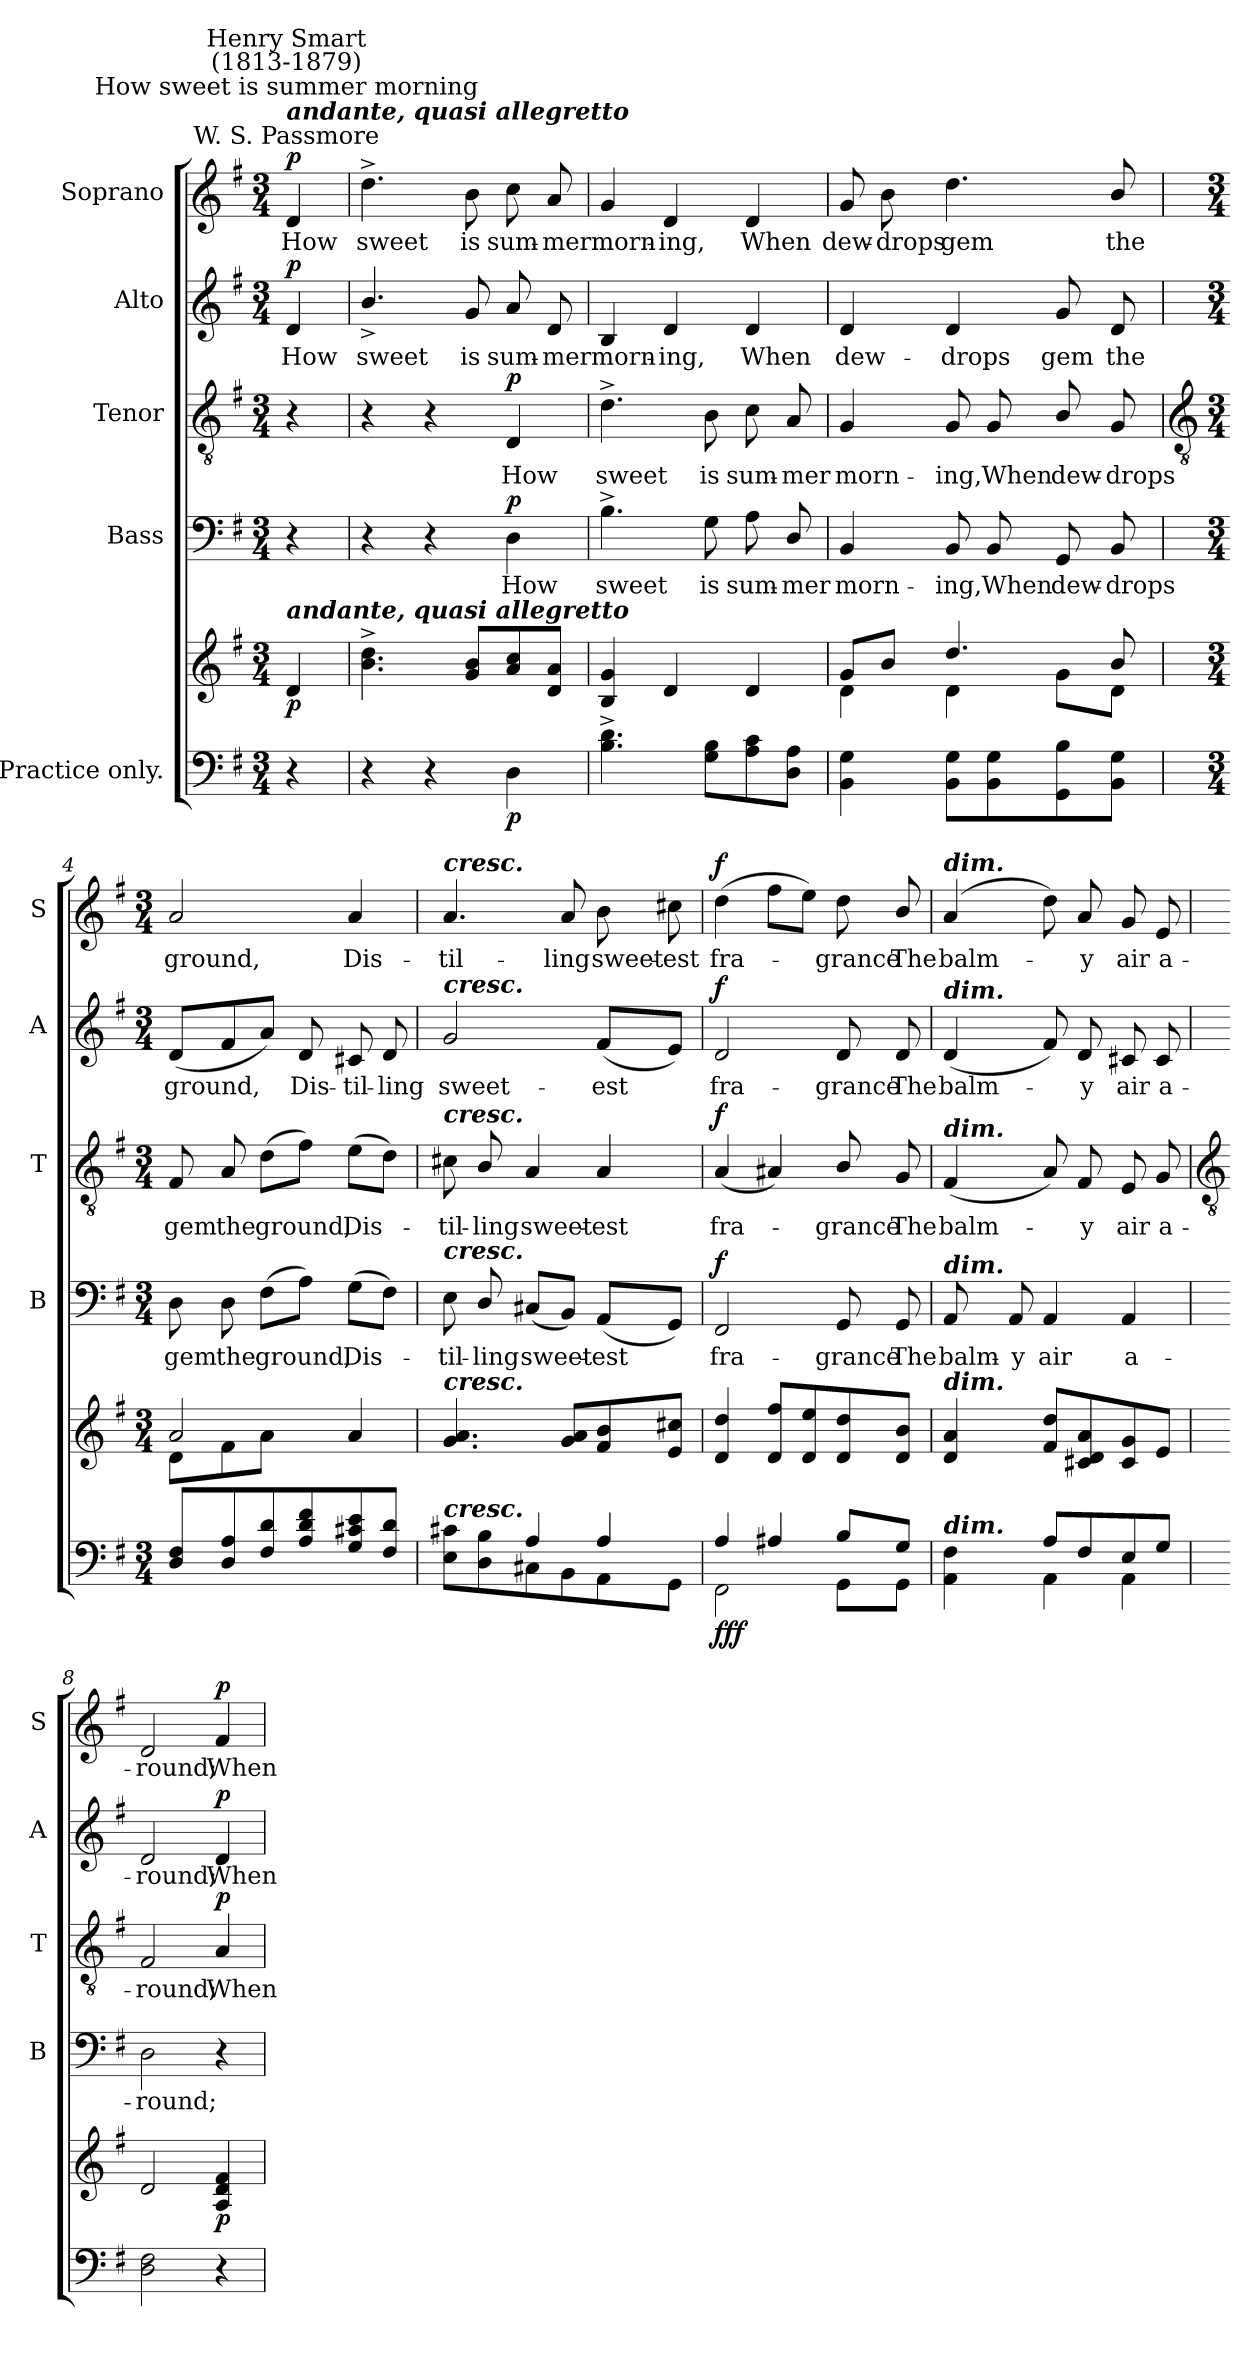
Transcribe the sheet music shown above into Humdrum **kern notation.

**kern	**kern	**dynam	**kern	**text	**dynam	**kern	**text	**dynam	**kern	**text	**dynam	**kern	**text	**dynam
*part5	*part5	*part5	*part4	*part4	*part4	*part3	*part3	*part3	*part2	*part2	*part2	*part1	*part1	*part1
*staff6	*staff5	*staff5/6	*staff4	*staff4	*staff4	*staff3	*staff3	*staff3	*staff2	*staff2	*staff2	*staff1	*staff1	*staff1
*I"Practice only.	*	*	*I"Bass	*	*	*I"Tenor	*	*	*I"Alto	*	*	*I"Soprano	*	*
*	*	*	*I'B	*	*	*I'T	*	*	*I'A	*	*	*I'S	*	*
*clefF4	*clefG2	*	*clefF4	*	*	*clefGv2	*	*	*clefG2	*	*	*clefG2	*	*
*k[f#]	*k[f#]	*	*k[f#]	*	*	*k[f#]	*	*	*k[f#]	*	*	*k[f#]	*	*
*G:	*G:	*	*G:	*	*	*G:	*	*	*G:	*	*	*G:	*	*
*M3/4	*M3/4	*	*M3/4	*	*	*M3/4	*	*	*M3/4	*	*	*M3/4	*	*
*MM64	*MM64	*	*MM64	*	*	*MM64	*	*	*MM64	*	*	*MM64	*	*
=	=	=	=	=	=	=	=	=	=	=	=	=	=	=
*	*^	*	*	*	*	*	*	*	*	*	*	*	*	*
!	!	!	!	!	!	!	!	!	!	!	!	!	!LO:TX:a:cj:t=W. S. Passmore	!	!
!	!	!	!	!	!	!	!	!	!	!	!	!	!LO:TX:a:Bi:t=andante, quasi allegretto	!	!
!	!	!	!	!	!	!	!	!	!	!	!	!	!LO:TX:a:cj:t=How sweet is summer morning	!	!
!	!	!	!	!	!	!	!	!	!	!	!	!	!LO:TX:a:cj:t=Henry Smart\n(1813-1879)	!	!
!	!LO:TX:a:Bi:t=andante, quasi allegretto	!	!	!	!	!	!	!	!	!	!	!	!	!	!
!	!	!	!LO:DY:b	!	!	!	!	!	!	!	!LO:LY:b	!LO:DY:b	!	!LO:LY:b	!LO:DY:b
4r	4d/	4ryy	p	4r	.	.	4r	.	.	4d	How	p	4d	How	p
=1	=1	=1	=1	=1	=1	=1	=1	=1	=1	=1	=1	=1	=1	=1	=1
!	!	!	!	!	!	!	!	!	!	!	!LO:LY:b	!	!	!LO:LY:b	!
4r	4.b\^ 4.dd\^	2.ryy	.	4r	.	.	4r	.	.	4.b^/	sweet	.	4.dd^	sweet	.
4r	.	.	.	4r	.	.	4r	.	.	.	.	.	.	.	.
!	!	!	!	!	!	!	!	!	!	!	!LO:LY:b	!	!	!LO:LY:b	!
.	8g/ 8b/L	.	.	.	.	.	.	.	.	8g	is	.	8b	is	.
!	!	!	!LO:DY:b=2	!	!LO:LY:b	!LO:DY:b	!	!LO:LY:b	!LO:DY:b	!	!LO:LY:b	!	!	!LO:LY:b	!
4D	8a/ 8cc/	.	p	4D	How	p	4D	How	p	8a	sum-	.	8cc	sum-	.
!	!	!	!	!	!	!	!	!	!	!	!LO:LY:b	!	!	!LO:LY:b	!
.	8d/ 8a/J	.	.	.	.	.	.	.	.	8d	-mer	.	8a	-mer	.
=2	=2	=2	=2	=2	=2	=2	=2	=2	=2	=2	=2	=2	=2	=2	=2
!	!	!	!	!	!LO:LY:b	!	!	!LO:LY:b	!	!	!LO:LY:b	!	!	!LO:LY:b	!
4.B^ 4.d^	4B/ 4g/	2.ryy	.	4.B^	sweet	.	4.d^	sweet	.	4B	morn-	.	4g	morn-	.
!	!	!	!	!	!	!	!	!	!	!	!LO:LY:b	!	!	!LO:LY:b	!
.	4d/	.	.	.	.	.	.	.	.	4d	-ing,	.	4d	-ing,	.
!	!	!	!	!	!LO:LY:b	!	!	!LO:LY:b	!	!	!	!	!	!	!
8G 8BL	.	.	.	8G	is	.	8B	is	.	.	.	.	.	.	.
!	!	!	!	!	!LO:LY:b	!	!	!LO:LY:b	!	!	!LO:LY:b	!	!	!LO:LY:b	!
8A 8c	4d/	.	.	8A	sum-	.	8c	sum-	.	4d	When	.	4d	When	.
!	!	!	!	!	!LO:LY:b	!	!	!LO:LY:b	!	!	!	!	!	!	!
8D 8AJ	.	.	.	8D/	-mer	.	8A	-mer	.	.	.	.	.	.	.
=3	=3	=3	=3	=3	=3	=3	=3	=3	=3	=3	=3	=3	=3	=3	=3
!	!	!	!	!	!LO:LY:b	!	!	!LO:LY:b	!	!	!LO:LY:b	!	!	!LO:LY:b	!
4BB 4G	8g/L	4d\	.	4BB	morn-	.	4G	morn-	.	4d	dew-	.	8g	dew-	.
!	!	!	!	!	!	!	!	!	!	!	!	!	!	!LO:LY:b	!
.	8b/J	.	.	.	.	.	.	.	.	.	.	.	8b	-drops	.
!	!	!	!	!	!LO:LY:b	!	!	!LO:LY:b	!	!	!LO:LY:b	!	!	!LO:LY:b	!
8BB 8GL	4.dd/	4d\	.	8BB	-ing,	.	8G	-ing,	.	4d	-drops	.	4.dd	gem	.
!	!	!	!	!	!LO:LY:b	!	!	!LO:LY:b	!	!	!	!	!	!	!
8BB 8G	.	.	.	8BB	When	.	8G	When	.	.	.	.	.	.	.
!	!	!	!	!	!LO:LY:b	!	!	!LO:LY:b	!	!	!LO:LY:b	!	!	!	!
8GG 8B	.	8g\L	.	8GG	dew-	.	8B/	dew-	.	8g	gem	.	.	.	.
!	!	!	!	!	!LO:LY:b	!	!	!LO:LY:b	!	!	!LO:LY:b	!	!	!LO:LY:b	!
8BB 8GJ	8b/	8d\J	.	8BB	-drops	.	8G	-drops	.	8d	the	.	8b/	the	.
!!LO:LB:g=z
=4	=4	=4	=4	=4	=4	=4	=4	=4	=4	=4	=4	=4	=4	=4	=4
*	*	*	*	*	*	*	*clefGv2	*	*	*	*	*	*	*	*
*M3/4	*M3/4	*	*	*M3/4	*	*	*M3/4	*	*	*M3/4	*	*	*M3/4	*	*
*^	*	*	*	*	*	*	*	*	*	*	*	*	*	*	*
!	!LO:N:vis=1	!	!	!	!	!LO:LY:b	!	!	!LO:LY:b	!	!	!LO:LY:b	!	!	!LO:LY:b	!
8D/ 8F#/L	2.ryy	2a/	8d\L	.	8D	gem	.	8F#	gem	.	(<8dL	ground,	.	2a	ground,	.
!	!	!	!	!	!	!LO:LY:b	!	!	!LO:LY:b	!	!	!	!	!	!	!
8D/ 8A/	.	.	8f#\	.	8D	the	.	8A	the	.	8f#	.	.	.	.	.
!	!	!	!	!	!	!LO:LY:b	!	!	!LO:LY:b	!	!	!	!	!	!	!
8F#/ 8d/	.	.	8a\J	.	(>8F#L	ground,	.	(>8dL	ground,	.	8aJ)	.	.	.	.	.
!	!	!	!	!	!	!	!	!	!	!	!	!LO:LY:b	!	!	!	!
8A/ 8d/ 8f#/	.	.	4.ryy	.	8AJ)	.	.	8f#J)	.	.	8d	Dis-	.	.	.	.
!	!	!	!	!	!	!LO:LY:b	!	!	!LO:LY:b	!	!	!LO:LY:b	!	!	!LO:LY:b	!
8G/ 8c#X/ 8e/	.	4a/	.	.	(>8GL	Dis-	.	(>8eL	Dis-	.	8c#X	-til-	.	4a	Dis-	.
!	!	!	!	!	!	!	!	!	!	!	!	!LO:LY:b	!	!	!	!
8F#/ 8d/J	.	.	.	.	8F#J)	.	.	8dJ)	.	.	8d	-ling	.	.	.	.
=5	=5	=5	=5	=5	=5	=5	=5	=5	=5	=5	=5	=5	=5	=5	=5	=5
!	!	!	!	!	!	!	!	!	!	!	!	!	!	!LO:TX:a:Bi:t=cresc.	!	!
!	!	!	!	!	!	!	!	!	!	!	!LO:TX:a:Bi:t=cresc.	!	!	!	!	!
!	!	!	!	!	!	!	!	!LO:TX:a:Bi:t=cresc.	!	!	!	!	!	!	!	!
!	!	!	!	!	!LO:TX:a:Bi:t=cresc.	!	!	!	!	!	!	!	!	!	!	!
!	!	!LO:TX:a:Bi:t=cresc.	!	!	!	!	!	!	!	!	!	!	!	!	!	!
!LO:TX:a:Bi:t=cresc.	!	!	!	!	!	!	!	!	!	!	!	!	!	!	!	!
!	!	!	!	!	!	!LO:LY:b	!	!	!LO:LY:b	!	!	!LO:LY:b	!	!	!LO:LY:b	!
4ryy	8E\ 8c#X\L	4.g/ 4.a/	2ryy	.	8E	til-	.	8c#X	til-	.	2g	sweet-	.	4.a	-til-	.
!	!	!	!	!	!	!LO:LY:b	!	!	!LO:LY:b	!	!	!	!	!	!	!
.	8D\ 8B\	.	.	.	8D/	-ling	.	8B/	-ling	.	.	.	.	.	.	.
!	!	!	!	!	!	!LO:LY:b	!	!	!LO:LY:b	!	!	!	!	!	!	!
4A/	8C#X\	.	.	.	(<8C#XL	sweet-	.	4A	sweet-	.	.	.	.	.	.	.
!	!	!	!	!	!	!	!	!	!	!	!	!	!	!	!LO:LY:b	!
.	8BB\	8g/ 8a/L	.	.	8BBJ)	.	.	.	.	.	.	.	.	8a	-ling	.
!	!	!	!	!	!	!LO:LY:b	!	!	!LO:LY:b	!	!	!LO:LY:b	!	!	!LO:LY:b	!
4A/	8AA\	8f#/ 8b/	8ryy	.	(<8AAL	est	.	4A	-est	.	(<8f#L	-est	.	8b	sweet-	.
!	!	!	!	!	!	!	!	!	!	!	!	!	!	!	!LO:LY:b	!
.	8GG\J	8e/ 8cc#X/J	8ryy	.	8GGJ)	.	.	.	.	.	8eJ)	.	.	8cc#X	-est	.
=6	=6	=6	=6	=6	=6	=6	=6	=6	=6	=6	=6	=6	=6	=6	=6	=6
!	!	!	!	!LO:DY:b=2	!	!LO:LY:b	!	!	!LO:LY:b	!	!	!LO:LY:b	!	!	!LO:LY:b	!
!	!	!	!	!LO:DY:n=1:b=2	!	!	!	!	!	!	!	!	!	!	!	!
!	!	!	!	!LO:DY:n=2:b	!	!	!LO:DY:b	!	!	!LO:DY:b	!	!	!LO:DY:b	!	!	!LO:DY:b
4A/	2FF#\	4d/ 4dd/	2ryy	f f f	2FF#	fra-	f	(<4A	fra-	f	2d	fra-	f	(>4dd	fra-	f
4A#X/	.	8d/ 8ff#/L	.	.	.	.	.	4A#X)	.	.	.	.	.	8ff#L	.	.
.	.	8d/ 8ee/	.	.	.	.	.	.	.	.	.	.	.	8eeJ)	.	.
!	!	!	!	!	!	!LO:LY:b	!	!	!LO:LY:b	!	!	!LO:LY:b	!	!	!LO:LY:b	!
8B/L	8GG\L	8d/ 8dd/	8ryy	.	8GG	-grance	.	8B/	grance	.	8d	-grance	.	8dd	grance	.
!	!	!	!	!	!	!LO:LY:b	!	!	!LO:LY:b	!	!	!LO:LY:b	!	!	!LO:LY:b	!
8G/J	8GG\J	8d/ 8b/J	8ryy	.	8GG	The	.	8G	The	.	8d	The	.	8b/	The	.
=7	=7	=7	=7	=7	=7	=7	=7	=7	=7	=7	=7	=7	=7	=7	=7	=7
!	!	!	!	!	!	!	!	!	!	!	!	!	!	!LO:TX:a:Bi:t=dim.	!	!
!	!	!	!	!	!	!	!	!	!	!	!LO:TX:a:Bi:t=dim.	!	!	!	!	!
!	!	!	!	!	!	!	!	!LO:TX:a:Bi:t=dim.	!	!	!	!	!	!	!	!
!	!	!	!	!	!LO:TX:a:Bi:t=dim.	!	!	!	!	!	!	!	!	!	!	!
!	!	!LO:TX:a:Bi:t=dim.	!	!	!	!	!	!	!	!	!	!	!	!	!	!
!LO:TX:a:Bi:t=dim.	!	!	!	!	!	!	!	!	!	!	!	!	!	!	!	!
!	!	!	!	!	!	!LO:LY:b	!	!	!LO:LY:b	!	!	!LO:LY:b	!	!	!LO:LY:b	!
4ryy	4AA\ 4F#\	4d/ 4a/	2ryy	.	8AA	balm-	.	(<4F#	balm-	.	(<4d	balm-	.	(<4a	balm-	.
!	!	!	!	!	!	!LO:LY:b	!	!	!	!	!	!	!	!	!	!
.	.	.	.	.	8AA	-y	.	.	.	.	.	.	.	.	.	.
!	!	!	!	!	!	!LO:LY:b	!	!	!	!	!	!	!	!	!	!
8A/L	4AA\	8f#/ 8dd/L	.	.	4AA	air	.	8A)	.	.	8f#)	.	.	8dd)	.	.
!	!	!	!	!	!	!	!	!	!LO:LY:b	!	!	!LO:LY:b	!	!	!LO:LY:b	!
8F#/	.	8c#X/ 8d/ 8a/	.	.	.	.	.	8F#	y	.	8d	y	.	8a	y	.
!	!	!	!	!	!	!LO:LY:b	!	!	!LO:LY:b	!	!	!LO:LY:b	!	!	!LO:LY:b	!
8E/	4AA\	8c#/ 8g/	8ryy	.	4AA	a-	.	8E	air	.	8c#X	air	.	8g	air	.
!	!	!	!	!	!	!	!	!	!LO:LY:b	!	!	!LO:LY:b	!	!	!LO:LY:b	!
8G/J	.	8e/J	8ryy	.	.	.	.	8G	a-	.	8c#	a-	.	8e	a-	.
*v	*v	*	*	*	*	*	*	*	*	*	*	*	*	*	*	*
*	*v	*v	*	*	*	*	*	*	*	*	*	*	*	*	*
!!LO:LB:g=z
=8	=8	=8	=8	=8	=8	=8	=8	=8	=8	=8	=8	=8	=8	=8
*	*	*	*	*	*	*clefGv2	*	*	*	*	*	*	*	*
*	*^	*	*	*	*	*	*	*	*	*	*	*	*	*
!	!	!	!	!	!LO:LY:b	!	!	!LO:LY:b	!	!	!LO:LY:b	!	!	!LO:LY:b	!
*	*v	*v	*	*	*	*	*	*	*	*	*	*	*	*	*
2D 2F#	2d	.	2D	-round;	.	2F#	-round;	.	2d	-round;	.	2d	-round;	.
!	!	!LO:DY:b	!	!	!	!	!LO:LY:b	!LO:DY:b	!	!LO:LY:b	!LO:DY:b	!	!LO:LY:b	!LO:DY:b
4r	4A 4d 4f#	p	4r	.	.	4A	When	p	4d	When	p	4f#	When	p
=	=	=	=	=	=	=	=	=	=	=	=	=	=	=
*-	*-	*-	*-	*-	*-	*-	*-	*-	*-	*-	*-	*-	*-	*-
